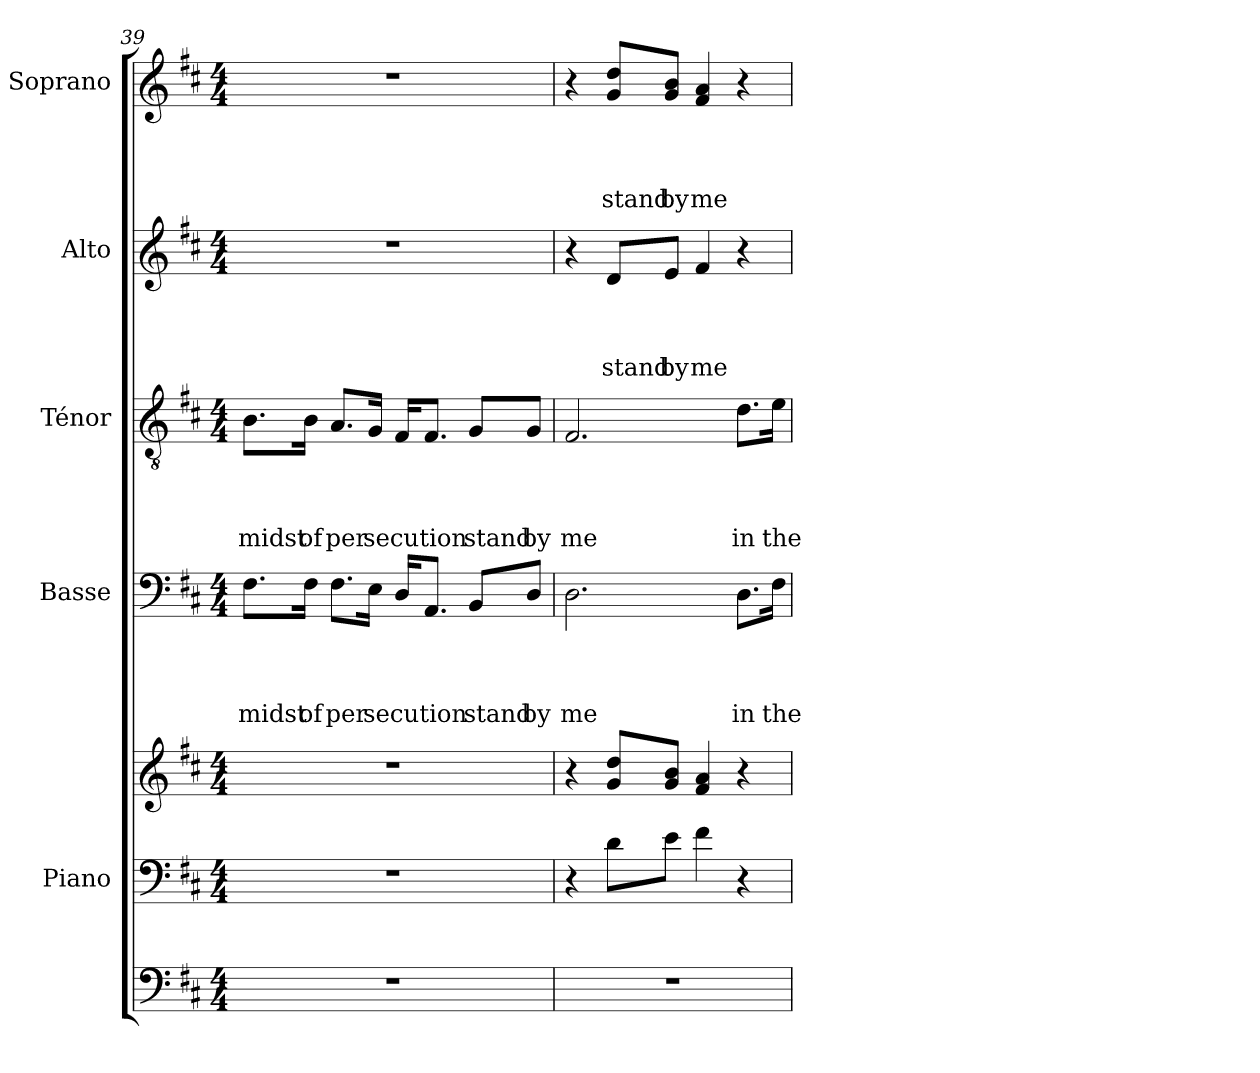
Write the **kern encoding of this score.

**kern	**kern	**kern	**kern	**text	**text	**text	**text	**kern	**text	**text	**text	**text	**kern	**text	**text	**text	**text	**kern	**text	**text	**text	**text
*part6	*part5	*part5	*part4	*part4	*part4	*part4	*part4	*part3	*part3	*part3	*part3	*part3	*part2	*part2	*part2	*part2	*part2	*part1	*part1	*part1	*part1	*part1
*staff7	*staff6	*staff5	*staff4	*staff4	*staff4	*staff4	*staff4	*staff3	*staff3	*staff3	*staff3	*staff3	*staff2	*staff2	*staff2	*staff2	*staff2	*staff1	*staff1	*staff1	*staff1	*staff1
*	*I"Piano	*	*I"Basse	*	*	*	*	*I"Ténor	*	*	*	*	*I"Alto	*	*	*	*	*I"Soprano	*	*	*	*
*	*I'Pno	*	*I'Ba.	*	*	*	*	*I'T	*	*	*	*	*I'A	*	*	*	*	*I'S	*	*	*	*
*clefF4	*clefF4	*clefG2	*clefF4	*	*	*	*	*clefGv2	*	*	*	*	*clefG2	*	*	*	*	*clefG2	*	*	*	*
*k[f#c#]	*k[f#c#]	*k[f#c#]	*k[f#c#]	*	*	*	*	*k[f#c#]	*	*	*	*	*k[f#c#]	*	*	*	*	*k[f#c#]	*	*	*	*
*D:	*D:	*D:	*D:	*	*	*	*	*D:	*	*	*	*	*D:	*	*	*	*	*D:	*	*	*	*
*M4/4	*M4/4	*M4/4	*M4/4	*	*	*	*	*M4/4	*	*	*	*	*M4/4	*	*	*	*	*M4/4	*	*	*	*
=39	=39	=39	=39	=39	=39	=39	=39	=39	=39	=39	=39	=39	=39	=39	=39	=39	=39	=39	=39	=39	=39	=39
!	!	!	!	!	!	!	!LO:LY:b	!	!	!	!	!	!	!	!	!	!	!	!	!	!	!
!	!	!	!	!	!	!	!	!	!	!	!	!LO:LY:b	!	!	!	!	!	!	!	!	!	!
1r	1r	1r	8.F#\L	.	.	.	midst	8.B\L	.	.	.	midst	1r	.	.	.	.	1r	.	.	.	.
!	!	!	!	!	!	!	!LO:LY:b	!	!	!	!	!	!	!	!	!	!	!	!	!	!	!
!	!	!	!	!	!	!	!	!	!	!	!	!LO:LY:b	!	!	!	!	!	!	!	!	!	!
.	.	.	16F#\Jk	.	.	.	of	16B\Jk	.	.	.	of	.	.	.	.	.	.	.	.	.	.
!	!	!	!	!	!	!	!LO:LY:b	!	!	!	!	!	!	!	!	!	!	!	!	!	!	!
!	!	!	!	!	!	!	!	!	!	!	!	!LO:LY:b	!	!	!	!	!	!	!	!	!	!
.	.	.	8.F#\L	.	.	.	per	8.A/L	.	.	.	per	.	.	.	.	.	.	.	.	.	.
!	!	!	!	!	!	!	!LO:LY:b	!	!	!	!	!	!	!	!	!	!	!	!	!	!	!
!	!	!	!	!	!	!	!	!	!	!	!	!LO:LY:b	!	!	!	!	!	!	!	!	!	!
.	.	.	16E\Jk	.	.	.	se	16G/Jk	.	.	.	se	.	.	.	.	.	.	.	.	.	.
!	!	!	!	!	!	!	!LO:LY:b	!	!	!	!	!	!	!	!	!	!	!	!	!	!	!
!	!	!	!	!	!	!	!	!	!	!	!	!LO:LY:b	!	!	!	!	!	!	!	!	!	!
.	.	.	16D/KL	.	.	.	cu	16F#/KL	.	.	.	cu	.	.	.	.	.	.	.	.	.	.
!	!	!	!	!	!	!	!LO:LY:b	!	!	!	!	!	!	!	!	!	!	!	!	!	!	!
!	!	!	!	!	!	!	!	!	!	!	!	!LO:LY:b	!	!	!	!	!	!	!	!	!	!
.	.	.	8.AA/J	.	.	.	tion	8.F#/J	.	.	.	tion	.	.	.	.	.	.	.	.	.	.
!	!	!	!	!	!	!	!LO:LY:b	!	!	!	!	!	!	!	!	!	!	!	!	!	!	!
!	!	!	!	!	!	!	!	!	!	!	!	!LO:LY:b	!	!	!	!	!	!	!	!	!	!
.	.	.	8BB/L	.	.	.	stand	8G/L	.	.	.	stand	.	.	.	.	.	.	.	.	.	.
!	!	!	!	!	!	!	!LO:LY:b	!	!	!	!	!	!	!	!	!	!	!	!	!	!	!
!	!	!	!	!	!	!	!	!	!	!	!	!LO:LY:b	!	!	!	!	!	!	!	!	!	!
.	.	.	8D/J	.	.	.	by	8G/J	.	.	.	by	.	.	.	.	.	.	.	.	.	.
=40	=40	=40	=40	=40	=40	=40	=40	=40	=40	=40	=40	=40	=40	=40	=40	=40	=40	=40	=40	=40	=40	=40
!	!	!	!	!	!	!	!LO:LY:b	!	!	!	!	!	!	!	!	!	!	!	!	!	!	!
!	!	!	!	!	!	!	!	!	!	!	!	!LO:LY:b	!	!	!	!	!	!	!	!	!	!
1r	4r	4r	2.D\	.	.	.	me	2.F#/	.	.	.	me	4r	.	.	.	.	4r	.	.	.	.
!	!	!	!	!	!	!	!	!	!	!	!	!	!	!	!	!	!LO:LY:b	!	!	!	!	!
!	!	!	!	!	!	!	!	!	!	!	!	!	!	!	!	!	!	!	!	!	!	!LO:LY:b
.	8d\L	8g/ 8dd/L	.	.	.	.	.	.	.	.	.	.	8d/L	.	.	.	stand	8g/ 8dd/L	.	.	.	stand
!	!	!	!	!	!	!	!	!	!	!	!	!	!	!	!	!	!LO:LY:b	!	!	!	!	!
!	!	!	!	!	!	!	!	!	!	!	!	!	!	!	!	!	!	!	!	!	!	!LO:LY:b
.	8e\J	8g/ 8b/J	.	.	.	.	.	.	.	.	.	.	8e/J	.	.	.	by	8g/ 8b/J	.	.	.	by
!	!	!	!	!	!	!	!	!	!	!	!	!	!	!	!	!	!LO:LY:b	!	!	!	!	!
!	!	!	!	!	!	!	!	!	!	!	!	!	!	!	!	!	!	!	!	!	!	!LO:LY:b
.	4f#\	4f#/ 4a/	.	.	.	.	.	.	.	.	.	.	4f#/	.	.	.	me	4f#/ 4a/	.	.	.	me
!	!	!	!	!	!	!	!LO:LY:b	!	!	!	!	!	!	!	!	!	!	!	!	!	!	!
!	!	!	!	!	!	!	!	!	!	!	!	!LO:LY:b	!	!	!	!	!	!	!	!	!	!
.	4r	4r	8.D\L	.	.	.	in	8.d\L	.	.	.	in	4r	.	.	.	.	4r	.	.	.	.
!	!	!	!	!	!	!	!LO:LY:b	!	!	!	!	!	!	!	!	!	!	!	!	!	!	!
!	!	!	!	!	!	!	!	!	!	!	!	!LO:LY:b	!	!	!	!	!	!	!	!	!	!
.	.	.	16F#\Jk	.	.	.	the	16e\Jk	.	.	.	the	.	.	.	.	.	.	.	.	.	.
=	=	=	=	=	=	=	=	=	=	=	=	=	=	=	=	=	=	=	=	=	=	=
*-	*-	*-	*-	*-	*-	*-	*-	*-	*-	*-	*-	*-	*-	*-	*-	*-	*-	*-	*-	*-	*-	*-
